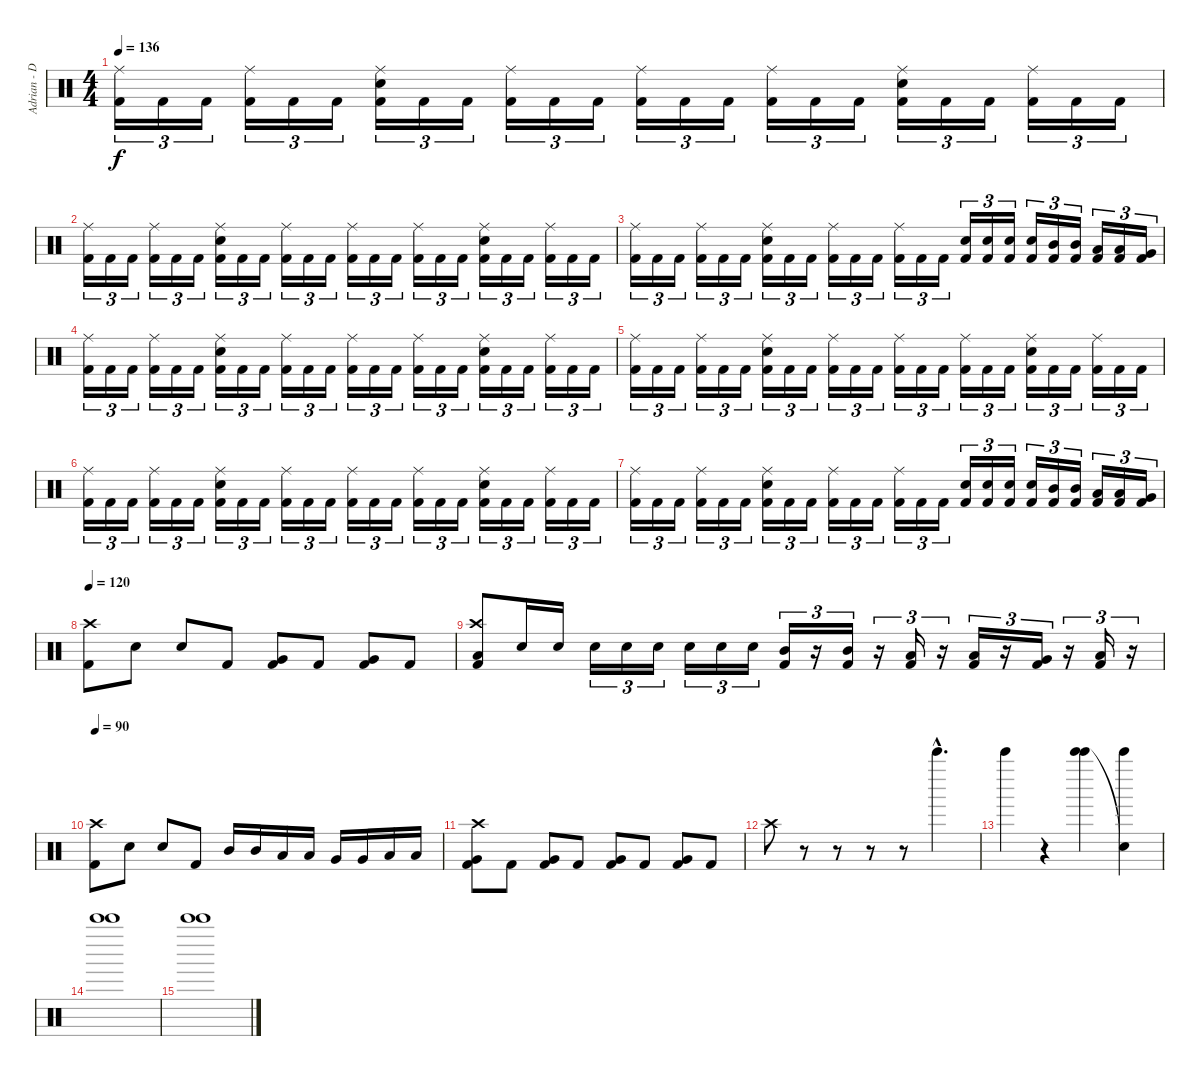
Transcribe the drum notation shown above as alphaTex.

\track ("Adrian - Drums" "Adrian - D") {instrument percussion}
\staff {score}
\articulation defaults
\ts (4 4)
\tempo 136
\clef neutral
\ks c
("Ride (middle)" "Kick (hit) 2").16{tu (3 2) dy f} "Kick (hit) 2".16{tu (3 2)} "Kick (hit) 2".16{tu (3 2)} ("Ride (middle)" "Kick (hit) 2").16{tu (3 2)} "Kick (hit) 2".16{tu (3 2)} "Kick (hit) 2".16{tu (3 2)} ("Ride (middle)" "Electric Snare (hit)" "Kick (hit) 2").16{tu (3 2)} "Kick (hit) 2".16{tu (3 2)} "Kick (hit) 2".16{tu (3 2)} ("Ride (middle)" "Kick (hit) 2").16{tu (3 2)} "Kick (hit) 2".16{tu (3 2)} "Kick (hit) 2".16{tu (3 2)} ("Ride (middle)" "Kick (hit) 2").16{tu (3 2)} "Kick (hit) 2".16{tu (3 2)} "Kick (hit) 2".16{tu (3 2)} ("Ride (middle)" "Kick (hit) 2").16{tu (3 2)} "Kick (hit) 2".16{tu (3 2)} "Kick (hit) 2".16{tu (3 2)} ("Ride (middle)" "Electric Snare (hit)" "Kick (hit) 2").16{tu (3 2)} "Kick (hit) 2".16{tu (3 2)} "Kick (hit) 2".16{tu (3 2)} ("Ride (middle)" "Kick (hit) 2").16{tu (3 2)} "Kick (hit) 2".16{tu (3 2)} "Kick (hit) 2".16{tu (3 2)} |
("Ride (middle)" "Kick (hit) 2").16{tu (3 2)} "Kick (hit) 2".16{tu (3 2)} "Kick (hit) 2".16{tu (3 2)} ("Ride (middle)" "Kick (hit) 2").16{tu (3 2)} "Kick (hit) 2".16{tu (3 2)} "Kick (hit) 2".16{tu (3 2)} ("Ride (middle)" "Electric Snare (hit)" "Kick (hit) 2").16{tu (3 2)} "Kick (hit) 2".16{tu (3 2)} "Kick (hit) 2".16{tu (3 2)} ("Ride (middle)" "Kick (hit) 2").16{tu (3 2)} "Kick (hit) 2".16{tu (3 2)} "Kick (hit) 2".16{tu (3 2)} ("Ride (middle)" "Kick (hit) 2").16{tu (3 2)} "Kick (hit) 2".16{tu (3 2)} "Kick (hit) 2".16{tu (3 2)} ("Ride (middle)" "Kick (hit) 2").16{tu (3 2)} "Kick (hit) 2".16{tu (3 2)} "Kick (hit) 2".16{tu (3 2)} ("Ride (middle)" "Electric Snare (hit)" "Kick (hit) 2").16{tu (3 2)} "Kick (hit) 2".16{tu (3 2)} "Kick (hit) 2".16{tu (3 2)} ("Ride (middle)" "Kick (hit) 2").16{tu (3 2)} "Kick (hit) 2".16{tu (3 2)} "Kick (hit) 2".16{tu (3 2)} |
("Ride (middle)" "Kick (hit) 2").16{tu (3 2)} "Kick (hit) 2".16{tu (3 2)} "Kick (hit) 2".16{tu (3 2)} ("Ride (middle)" "Kick (hit) 2").16{tu (3 2)} "Kick (hit) 2".16{tu (3 2)} "Kick (hit) 2".16{tu (3 2)} ("Ride (middle)" "Electric Snare (hit)" "Kick (hit) 2").16{tu (3 2)} "Kick (hit) 2".16{tu (3 2)} "Kick (hit) 2".16{tu (3 2)} ("Ride (middle)" "Kick (hit) 2").16{tu (3 2)} "Kick (hit) 2".16{tu (3 2)} "Kick (hit) 2".16{tu (3 2)} ("Ride (middle)" "Kick (hit) 2").16{tu (3 2)} "Kick (hit) 2".16{tu (3 2)} "Kick (hit) 2".16{tu (3 2)} ("Electric Snare (hit)" "Kick (hit) 2").16{tu (3 2)} ("Electric Snare (hit)" "Kick (hit) 2").16{tu (3 2)} ("Electric Snare (hit)" "Kick (hit) 2").16{tu (3 2)} ("Electric Snare (hit)" "Kick (hit) 2").16{tu (3 2)} ("Mid Tom (hit)" "Kick (hit) 2").16{tu (3 2)} ("Mid Tom (hit)" "Kick (hit) 2").16{tu (3 2)} ("Low Tom (hit)" "Kick (hit) 2").16{tu (3 2)} ("Low Tom (hit)" "Kick (hit) 2").16{tu (3 2)} ("Very Low Tom (hit)" "Kick (hit) 2").16{tu (3 2)} |
("Ride (middle)" "Kick (hit) 2").16{tu (3 2)} "Kick (hit) 2".16{tu (3 2)} "Kick (hit) 2".16{tu (3 2)} ("Ride (middle)" "Kick (hit) 2").16{tu (3 2)} "Kick (hit) 2".16{tu (3 2)} "Kick (hit) 2".16{tu (3 2)} ("Ride (middle)" "Electric Snare (hit)" "Kick (hit) 2").16{tu (3 2)} "Kick (hit) 2".16{tu (3 2)} "Kick (hit) 2".16{tu (3 2)} ("Ride (middle)" "Kick (hit) 2").16{tu (3 2)} "Kick (hit) 2".16{tu (3 2)} "Kick (hit) 2".16{tu (3 2)} ("Ride (middle)" "Kick (hit) 2").16{tu (3 2)} "Kick (hit) 2".16{tu (3 2)} "Kick (hit) 2".16{tu (3 2)} ("Ride (middle)" "Kick (hit) 2").16{tu (3 2)} "Kick (hit) 2".16{tu (3 2)} "Kick (hit) 2".16{tu (3 2)} ("Ride (middle)" "Electric Snare (hit)" "Kick (hit) 2").16{tu (3 2)} "Kick (hit) 2".16{tu (3 2)} "Kick (hit) 2".16{tu (3 2)} ("Ride (middle)" "Kick (hit) 2").16{tu (3 2)} "Kick (hit) 2".16{tu (3 2)} "Kick (hit) 2".16{tu (3 2)} |
("Ride (middle)" "Kick (hit) 2").16{tu (3 2)} "Kick (hit) 2".16{tu (3 2)} "Kick (hit) 2".16{tu (3 2)} ("Ride (middle)" "Kick (hit) 2").16{tu (3 2)} "Kick (hit) 2".16{tu (3 2)} "Kick (hit) 2".16{tu (3 2)} ("Ride (middle)" "Electric Snare (hit)" "Kick (hit) 2").16{tu (3 2)} "Kick (hit) 2".16{tu (3 2)} "Kick (hit) 2".16{tu (3 2)} ("Ride (middle)" "Kick (hit) 2").16{tu (3 2)} "Kick (hit) 2".16{tu (3 2)} "Kick (hit) 2".16{tu (3 2)} ("Ride (middle)" "Kick (hit) 2").16{tu (3 2)} "Kick (hit) 2".16{tu (3 2)} "Kick (hit) 2".16{tu (3 2)} ("Ride (middle)" "Kick (hit) 2").16{tu (3 2)} "Kick (hit) 2".16{tu (3 2)} "Kick (hit) 2".16{tu (3 2)} ("Ride (middle)" "Electric Snare (hit)" "Kick (hit) 2").16{tu (3 2)} "Kick (hit) 2".16{tu (3 2)} "Kick (hit) 2".16{tu (3 2)} ("Ride (middle)" "Kick (hit) 2").16{tu (3 2)} "Kick (hit) 2".16{tu (3 2)} "Kick (hit) 2".16{tu (3 2)} |
("Ride (middle)" "Kick (hit) 2").16{tu (3 2)} "Kick (hit) 2".16{tu (3 2)} "Kick (hit) 2".16{tu (3 2)} ("Ride (middle)" "Kick (hit) 2").16{tu (3 2)} "Kick (hit) 2".16{tu (3 2)} "Kick (hit) 2".16{tu (3 2)} ("Ride (middle)" "Electric Snare (hit)" "Kick (hit) 2").16{tu (3 2)} "Kick (hit) 2".16{tu (3 2)} "Kick (hit) 2".16{tu (3 2)} ("Ride (middle)" "Kick (hit) 2").16{tu (3 2)} "Kick (hit) 2".16{tu (3 2)} "Kick (hit) 2".16{tu (3 2)} ("Ride (middle)" "Kick (hit) 2").16{tu (3 2)} "Kick (hit) 2".16{tu (3 2)} "Kick (hit) 2".16{tu (3 2)} ("Ride (middle)" "Kick (hit) 2").16{tu (3 2)} "Kick (hit) 2".16{tu (3 2)} "Kick (hit) 2".16{tu (3 2)} ("Ride (middle)" "Electric Snare (hit)" "Kick (hit) 2").16{tu (3 2)} "Kick (hit) 2".16{tu (3 2)} "Kick (hit) 2".16{tu (3 2)} ("Ride (middle)" "Kick (hit) 2").16{tu (3 2)} "Kick (hit) 2".16{tu (3 2)} "Kick (hit) 2".16{tu (3 2)} |
("Ride (middle)" "Kick (hit) 2").16{tu (3 2)} "Kick (hit) 2".16{tu (3 2)} "Kick (hit) 2".16{tu (3 2)} ("Ride (middle)" "Kick (hit) 2").16{tu (3 2)} "Kick (hit) 2".16{tu (3 2)} "Kick (hit) 2".16{tu (3 2)} ("Ride (middle)" "Electric Snare (hit)" "Kick (hit) 2").16{tu (3 2)} "Kick (hit) 2".16{tu (3 2)} "Kick (hit) 2".16{tu (3 2)} ("Ride (middle)" "Kick (hit) 2").16{tu (3 2)} "Kick (hit) 2".16{tu (3 2)} "Kick (hit) 2".16{tu (3 2)} ("Ride (middle)" "Kick (hit) 2").16{tu (3 2)} "Kick (hit) 2".16{tu (3 2)} "Kick (hit) 2".16{tu (3 2)} ("Electric Snare (hit)" "Kick (hit) 2").16{tu (3 2)} ("Electric Snare (hit)" "Kick (hit) 2").16{tu (3 2)} ("Electric Snare (hit)" "Kick (hit) 2").16{tu (3 2)} ("Electric Snare (hit)" "Kick (hit) 2").16{tu (3 2)} ("Mid Tom (hit)" "Kick (hit) 2").16{tu (3 2)} ("Mid Tom (hit)" "Kick (hit) 2").16{tu (3 2)} ("Low Tom (hit)" "Kick (hit) 2").16{tu (3 2)} ("Low Tom (hit)" "Kick (hit) 2").16{tu (3 2)} ("Very Low Tom (hit)" "Kick (hit) 2").16{tu (3 2)} |
\tempo 120
("Crash high (hit)" "Kick (hit) 2").8 "Electric Snare (hit)".8 "Electric Snare (hit)".8 "Kick (hit) 2".8 ("Very Low Tom (hit)" "Kick (hit) 2").8 "Kick (hit) 2".8 ("Very Low Tom (hit)" "Kick (hit) 2").8 "Kick (hit) 2".8 |
("Crash high (hit)" "Low Floor Tom (hit)" "Kick (hit) 2").8 "Electric Snare (hit)".16 "Electric Snare (hit)".16 "Electric Snare (hit)".16{tu (3 2)} "Electric Snare (hit)".16{tu (3 2)} "Electric Snare (hit)".16{tu (3 2)} "Electric Snare (hit)".16{tu (3 2)} "Electric Snare (hit)".16{tu (3 2)} "Electric Snare (hit)".16{tu (3 2)} ("Mid Tom (hit)" "Kick (hit) 2").16{tu (3 2)} r.16{tu (3 2)} ("Mid Tom (hit)" "Kick (hit) 2").16{tu (3 2)} r.16{tu (3 2)} ("Low Tom (hit)" "Kick (hit) 2").16{tu (3 2)} r.16{tu (3 2)} ("Low Tom (hit)" "Kick (hit) 2").16{tu (3 2)} r.16{tu (3 2)} ("Very Low Tom (hit)" "Kick (hit) 2").16{tu (3 2)} r.16{tu (3 2)} ("Low Floor Tom (hit)" "Kick (hit) 2").16{tu (3 2)} r.16{tu (3 2)} |
\tempo 90
("Crash high (hit)" "Kick (hit) 2").8 "Electric Snare (hit)".8 "Electric Snare (hit)".8 "Kick (hit) 2".8 "Mid Tom (hit)".16 "Mid Tom (hit)".16 "Low Tom (hit)".16 "Low Tom (hit)".16 "Very Low Tom (hit)".16 "Very Low Tom (hit)".16 "Low Floor Tom (hit)".16 "Low Floor Tom (hit)".16 |
("Crash high (hit)" "Very Low Tom (hit)" "Kick (hit) 2").8 "Kick (hit) 2".8 ("Very Low Tom (hit)" "Kick (hit) 2").8 "Kick (hit) 2".8 ("Very Low Tom (hit)" "Kick (hit) 2").8 "Kick (hit) 2".8 ("Very Low Tom (hit)" "Kick (hit) 2").8 "Kick (hit) 2".8 |
"Crash high (hit)".8 r.8{volume 9} r.8 r.8 r.8 "Bell Tree (hit)"{hac}.4{d} |
"Bell Tree (hit)".4 r.4 ("Bell Tree (hit)" "Bell Tree (hit)").4 ("Snare (hit)"{t} "Bell Tree (hit)").4{volume 5} |
("Bell Tree (hit)" "Bell Tree (hit)").1 |
("Bell Tree (hit)" "Bell Tree (hit)").1
